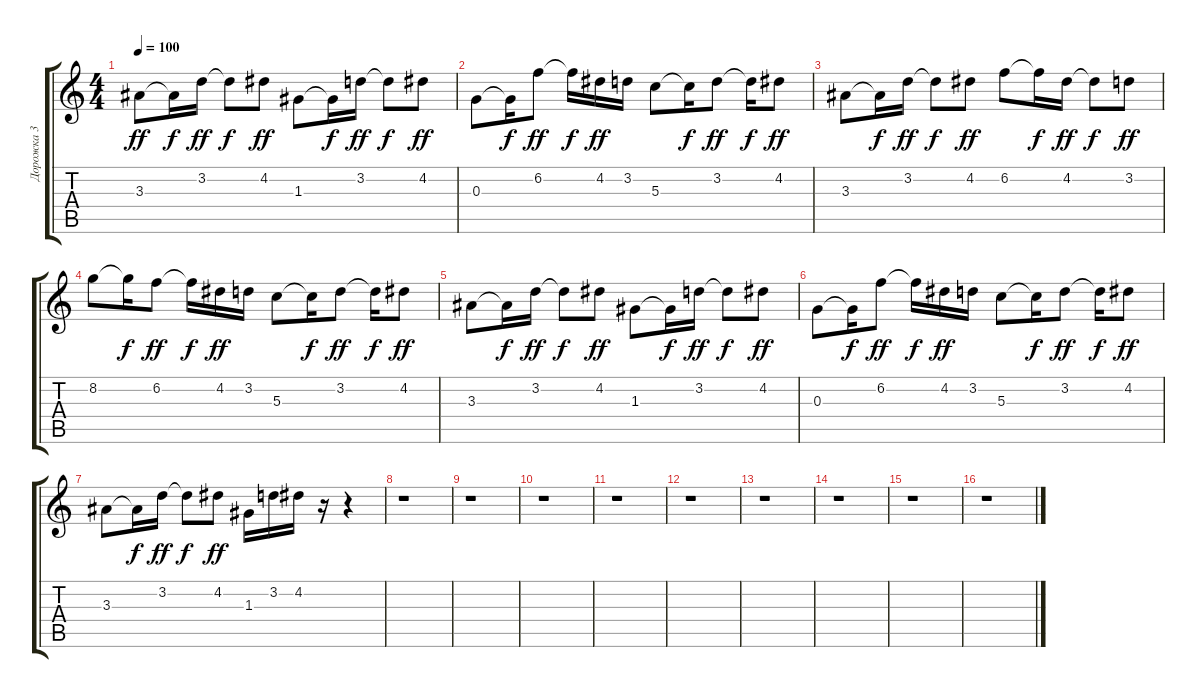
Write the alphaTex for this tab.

\track ("Дорожка 3" "Дорожка 3") {instrument contrabass}
\staff {score tabs}
\tuning (E4 B3 G3 D3 A2 D2) {hide}
\ts (4 4)
\tempo 100
\clef g2
\ks c
3.3.8{dy ff} 3.3{t}.16{dy f} 3.2.16{dy ff} 3.2{t}.8{dy f} 4.2.8{dy ff} 1.3.8 1.3{t}.16{dy f} 3.2.16{dy ff} 3.2{t}.8{dy f} 4.2.8{dy ff} |
0.3.8 0.3{t}.16{dy f} 6.2.8{dy ff} 6.2{t}.16{dy f} 4.2.16{dy ff} 3.2.16 5.3.8 5.3{t}.16{dy f} 3.2.8{dy ff} 3.2{t}.16{dy f} 4.2.8{dy ff} |
3.3.8 3.3{t}.16{dy f} 3.2.16{dy ff} 3.2{t}.8{dy f} 4.2.8{dy ff} 6.2.8 6.2{t}.16{dy f} 4.2.16{dy ff} 4.2{t}.8{dy f} 3.2.8{dy ff} |
8.2.8 8.2{t}.16{dy f} 6.2.8{dy ff} 6.2{t}.16{dy f} 4.2.16{dy ff} 3.2.16 5.3.8 5.3{t}.16{dy f} 3.2.8{dy ff} 3.2{t}.16{dy f} 4.2.8{dy ff} |
3.3.8 3.3{t}.16{dy f} 3.2.16{dy ff} 3.2{t}.8{dy f} 4.2.8{dy ff} 1.3.8 1.3{t}.16{dy f} 3.2.16{dy ff} 3.2{t}.8{dy f} 4.2.8{dy ff} |
0.3.8 0.3{t}.16{dy f} 6.2.8{dy ff} 6.2{t}.16{dy f} 4.2.16{dy ff} 3.2.16 5.3.8 5.3{t}.16{dy f} 3.2.8{dy ff} 3.2{t}.16{dy f} 4.2.8{dy ff} |
3.3.8 3.3{t}.16{dy f} 3.2.16{dy ff} 3.2{t}.8{dy f} 4.2.8{dy ff} 1.3.16 3.2.16 4.2.16 r.16 r.4 |
r.1 |
r.1 |
r.1 |
r.1 |
r.1 |
r.1 |
r.1 |
r.1 |
r.1
